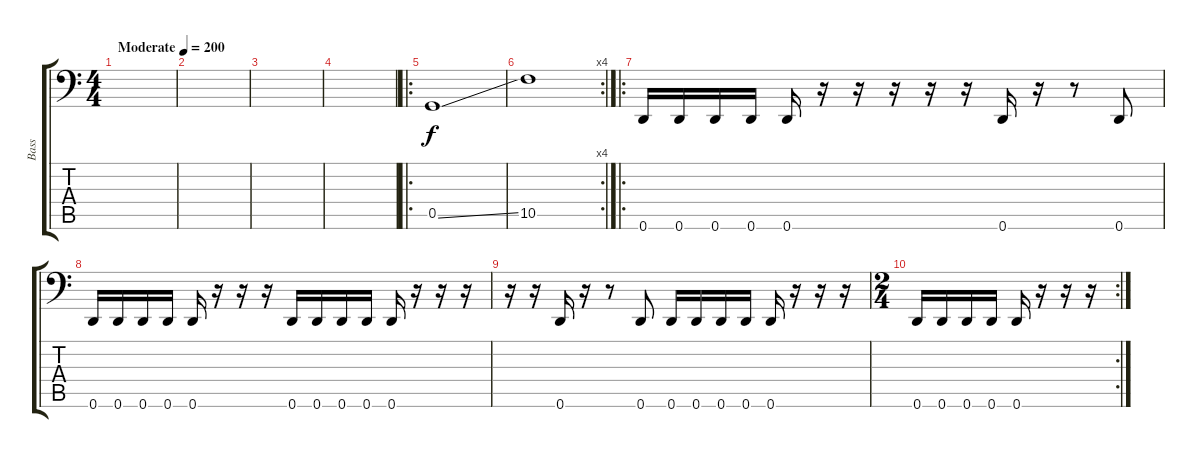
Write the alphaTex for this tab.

\track ("Bass" "Bass") {instrument electricbasspick}
\staff {score tabs}
\tuning (D3 A2 F2 C2 G1 D1) {hide}
\ts (4 4)
\tempo (200 "Moderate")
\clef f4
\ks c
|
|
|
|
\ro
0.5{ss}.1 |
\rc 4
10.5.1 |
\ro
0.6.16 0.6.16 0.6.16 0.6.16 0.6.16 r.16 r.16 r.16 r.16 r.16 0.6.16 r.16 r.8 0.6.8 |
0.6.16 0.6.16 0.6.16 0.6.16 0.6.16 r.16 r.16 r.16 0.6.16 0.6.16 0.6.16 0.6.16 0.6.16 r.16 r.16 r.16 |
r.16 r.16 0.6.16 r.16 r.8 0.6.8 0.6.16 0.6.16 0.6.16 0.6.16 0.6.16 r.16 r.16 r.16 |
\rc 2
\ts (2 4)
0.6.16 0.6.16 0.6.16 0.6.16 0.6.16 r.16 r.16 r.16
